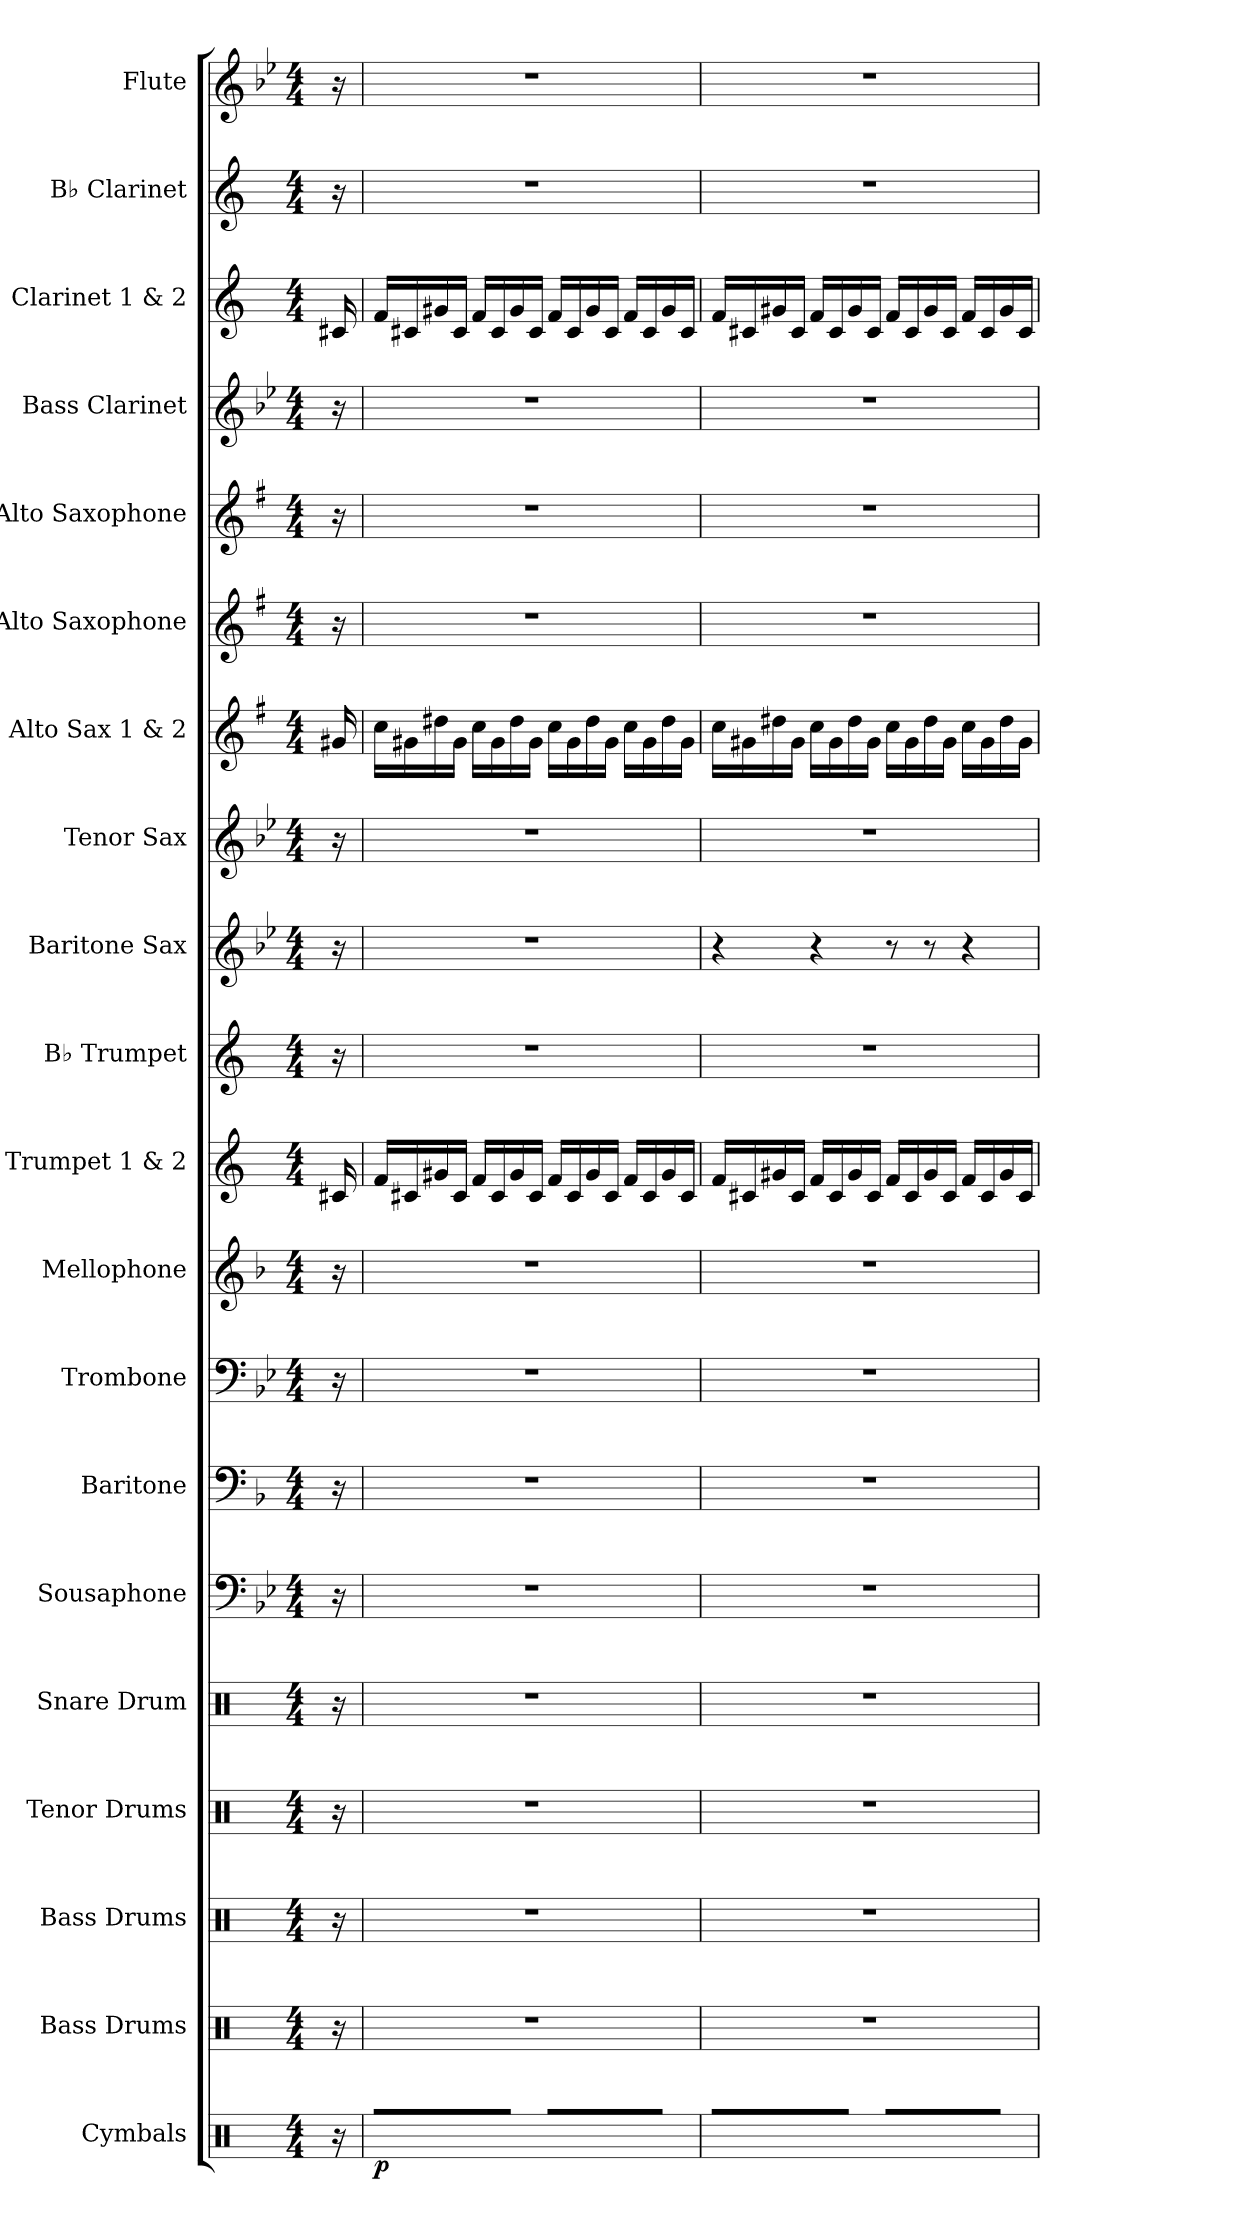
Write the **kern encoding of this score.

**kern	**dynam	**kern	**kern	**kern	**kern	**kern	**kern	**kern	**kern	**kern	**kern	**kern	**kern	**kern	**kern	**kern	**kern	**kern	**kern	**kern
*part20	*part20	*part19	*part18	*part17	*part16	*part15	*part14	*part13	*part12	*part11	*part10	*part9	*part8	*part7	*part6	*part5	*part4	*part3	*part2	*part1
*staff20	*staff20	*staff19	*staff18	*staff17	*staff16	*staff15	*staff14	*staff13	*staff12	*staff11	*staff10	*staff9	*staff8	*staff7	*staff6	*staff5	*staff4	*staff3	*staff2	*staff1
*I"Cymbals	*	*I"Bass Drums	*I"Bass Drums	*I"Tenor Drums	*I"Snare Drum	*I"Sousaphone	*I"Baritone	*I"Trombone	*I"Mellophone	*I"Trumpet 1 &amp; 2	*I"B♭ Trumpet	*I"Baritone Sax	*I"Tenor Sax	*I"Alto Sax 1 &amp; 2	*I"Alto Saxophone	*I"Alto Saxophone	*I"Bass Clarinet	*I"Clarinet 1 &amp; 2	*I"B♭ Clarinet	*I"Flute
*I'Cym.	*	*I'B.D.	*I'B.D.	*I'T.D.	*I'S.D.	*	*I'Bar.	*I'Tbn.	*I'Mph.	*I'Tpt. 2	*I'B♭ Tpt. 1	*I'Bari. Sax.	*I'T. Sax.	*I'A. Sax. 2	*I'A. Sax.	*I'A. Sax. 1	*I'B. Cl.	*I'Cl. 2	*I'Cl. 1	*I'Fl.
*clefX	*	*clefX	*clefX	*clefX	*clefX	*clefF4	*clefF4	*clefF4	*clefG2	*clefG2	*clefG2	*clefG2	*clefG2	*clefG2	*clefG2	*clefG2	*clefG2	*clefG2	*clefG2	*clefG2
*	*	*	*	*	*	*	*ITrd4c7	*	*ITrd4c7	*ITrd1c2	*ITrd1c2	*ITrd12c21	*ITrd8c14	*ITrd5c9	*ITrd5c9	*ITrd5c9	*ITrd8c14	*ITrd1c2	*ITrd1c2	*
*k[]	*	*k[]	*k[]	*k[]	*k[]	*k[b-e-]	*k[b-e-]	*k[b-e-]	*k[b-e-]	*k[b-e-]	*k[b-e-]	*k[b-e-]	*k[b-e-]	*k[b-e-]	*k[b-e-]	*k[b-e-]	*k[b-e-]	*k[b-e-]	*k[b-e-]	*k[b-e-]
*M4/4	*	*M4/4	*M4/4	*M4/4	*M4/4	*M4/4	*M4/4	*M4/4	*M4/4	*M4/4	*M4/4	*M4/4	*M4/4	*M4/4	*M4/4	*M4/4	*M4/4	*M4/4	*M4/4	*M4/4
*MM140	*	*MM140	*MM140	*MM140	*MM140	*MM140	*MM140	*MM140	*MM140	*MM140	*MM140	*MM140	*MM140	*MM140	*MM140	*MM140	*MM140	*MM140	*MM140	*MM140
=1	=1	=1	=1	=1	=1	=1	=1	=1	=1	=1	=1	=1	=1	=1	=1	=1	=1	=1	=1	=1
16r	.	16r	16r	16r	16r	16r	16r	16r	16r	16Bn/	16r	16r	16r	16Bn/	16r	16r	16r	16Bn/	16r	16r
=2	=2	=2	=2	=2	=2	=2	=2	=2	=2	=2	=2	=2	=2	=2	=2	=2	=2	=2	=2	=2
!	!LO:DY:b	!	!	!	!	!	!	!	!	!	!	!	!	!	!	!	!	!	!	!
8R^/L	p	1r	1r	1r	1r	1r	1r	1r	1r	16e-/LL	1r	1r	1r	16e-\LL	1r	1r	1r	16e-/LL	1r	1r
.	.	.	.	.	.	.	.	.	.	16Bn/	.	.	.	16Bn\	.	.	.	16Bn/	.	.
8R/	.	.	.	.	.	.	.	.	.	16f#X/	.	.	.	16f#X\	.	.	.	16f#X/	.	.
.	.	.	.	.	.	.	.	.	.	16B/JJ	.	.	.	16B\JJ	.	.	.	16B/JJ	.	.
8R^/	.	.	.	.	.	.	.	.	.	16e-/LL	.	.	.	16e-\LL	.	.	.	16e-/LL	.	.
.	.	.	.	.	.	.	.	.	.	16B/	.	.	.	16B\	.	.	.	16B/	.	.
8R/J	.	.	.	.	.	.	.	.	.	16f#/	.	.	.	16f#\	.	.	.	16f#/	.	.
.	.	.	.	.	.	.	.	.	.	16B/JJ	.	.	.	16B\JJ	.	.	.	16B/JJ	.	.
8R^/L	.	.	.	.	.	.	.	.	.	16e-/LL	.	.	.	16e-\LL	.	.	.	16e-/LL	.	.
.	.	.	.	.	.	.	.	.	.	16B/	.	.	.	16B\	.	.	.	16B/	.	.
8R/	.	.	.	.	.	.	.	.	.	16f#/	.	.	.	16f#\	.	.	.	16f#/	.	.
.	.	.	.	.	.	.	.	.	.	16B/JJ	.	.	.	16B\JJ	.	.	.	16B/JJ	.	.
8R^/	.	.	.	.	.	.	.	.	.	16e-/LL	.	.	.	16e-\LL	.	.	.	16e-/LL	.	.
.	.	.	.	.	.	.	.	.	.	16B/	.	.	.	16B\	.	.	.	16B/	.	.
8R/J	.	.	.	.	.	.	.	.	.	16f#/	.	.	.	16f#\	.	.	.	16f#/	.	.
.	.	.	.	.	.	.	.	.	.	16B/JJ	.	.	.	16B\JJ	.	.	.	16B/JJ	.	.
=3	=3	=3	=3	=3	=3	=3	=3	=3	=3	=3	=3	=3	=3	=3	=3	=3	=3	=3	=3	=3
8R^/L	.	1r	1r	1r	1r	1r	1r	1r	1r	16e-/LL	1r	4r	1r	16e-\LL	1r	1r	1r	16e-/LL	1r	1r
.	.	.	.	.	.	.	.	.	.	16Bn/	.	.	.	16Bn\	.	.	.	16Bn/	.	.
8R/	.	.	.	.	.	.	.	.	.	16f#X/	.	.	.	16f#X\	.	.	.	16f#X/	.	.
.	.	.	.	.	.	.	.	.	.	16B/JJ	.	.	.	16B\JJ	.	.	.	16B/JJ	.	.
8R^/	.	.	.	.	.	.	.	.	.	16e-/LL	.	4r	.	16e-\LL	.	.	.	16e-/LL	.	.
.	.	.	.	.	.	.	.	.	.	16B/	.	.	.	16B\	.	.	.	16B/	.	.
8R/J	.	.	.	.	.	.	.	.	.	16f#/	.	.	.	16f#\	.	.	.	16f#/	.	.
.	.	.	.	.	.	.	.	.	.	16B/JJ	.	.	.	16B\JJ	.	.	.	16B/JJ	.	.
8R^/L	.	.	.	.	.	.	.	.	.	16e-/LL	.	8r	.	16e-\LL	.	.	.	16e-/LL	.	.
.	.	.	.	.	.	.	.	.	.	16B/	.	.	.	16B\	.	.	.	16B/	.	.
8R/	.	.	.	.	.	.	.	.	.	16f#/	.	8r	.	16f#\	.	.	.	16f#/	.	.
.	.	.	.	.	.	.	.	.	.	16B/JJ	.	.	.	16B\JJ	.	.	.	16B/JJ	.	.
8R^/	.	.	.	.	.	.	.	.	.	16e-/LL	.	4r	.	16e-\LL	.	.	.	16e-/LL	.	.
.	.	.	.	.	.	.	.	.	.	16B/	.	.	.	16B\	.	.	.	16B/	.	.
8R/J	.	.	.	.	.	.	.	.	.	16f#/	.	.	.	16f#\	.	.	.	16f#/	.	.
.	.	.	.	.	.	.	.	.	.	16B/JJ	.	.	.	16B\JJ	.	.	.	16B/JJ	.	.
=	=	=	=	=	=	=	=	=	=	=	=	=	=	=	=	=	=	=	=	=
*-	*-	*-	*-	*-	*-	*-	*-	*-	*-	*-	*-	*-	*-	*-	*-	*-	*-	*-	*-	*-
